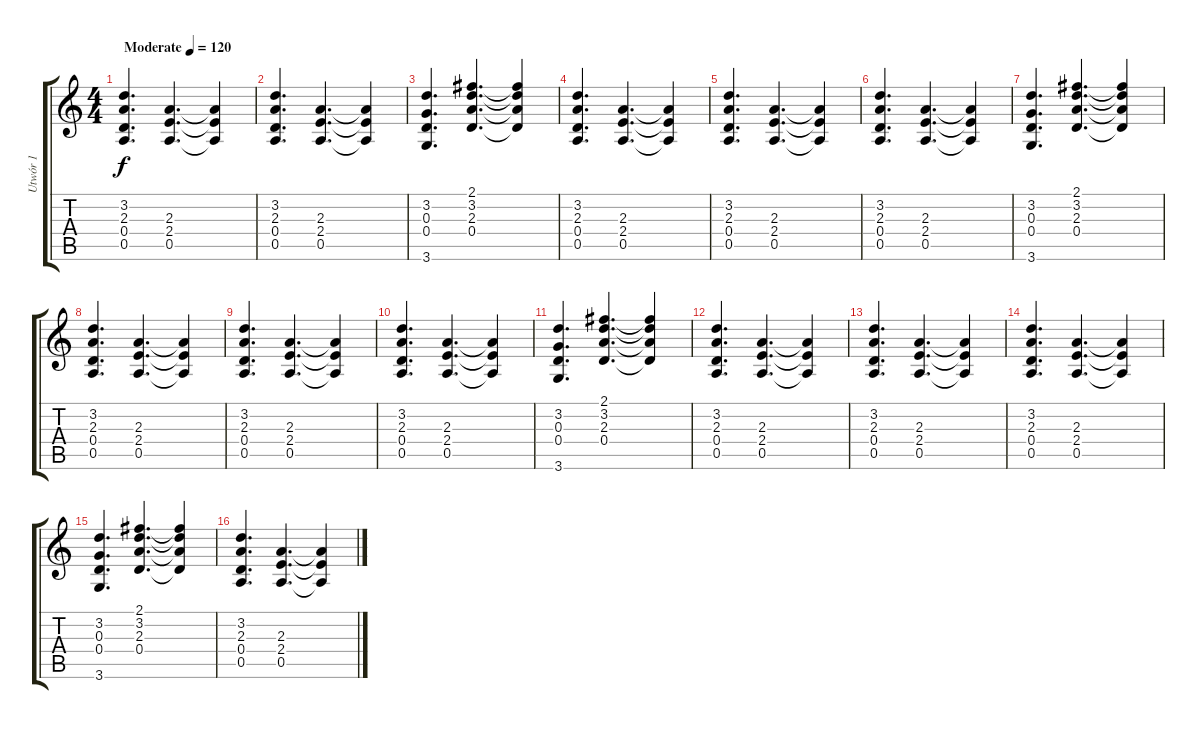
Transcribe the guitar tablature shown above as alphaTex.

\track ("Utwór 1" "Utwór 1") {instrument overdrivenguitar}
\staff {score tabs}
\tuning (E4 B3 G3 D3 A2 E2) {hide}
\ts (4 4)
\tempo (120 "Moderate")
\clef g2
\ks c
(3.2 2.3 0.4 0.5).4{d dy f instrument overdrivenguitar} (2.3 2.4 0.5).4{d} (2.3{t} 2.4{t} 0.5{t}).4 |
(3.2 2.3 0.4 0.5).4{d} (2.3 2.4 0.5).4{d} (2.3{t} 2.4{t} 0.5{t}).4 |
(3.2 0.3 0.4 3.6).4{d} (2.1 3.2 2.3 0.4).4{d} (2.1{t} 3.2{t} 2.3{t} 0.4{t}).4 |
(3.2 2.3 0.4 0.5).4{d} (2.3 2.4 0.5).4{d} (2.3{t} 2.4{t} 0.5{t}).4 |
(3.2 2.3 0.4 0.5).4{d} (2.3 2.4 0.5).4{d} (2.3{t} 2.4{t} 0.5{t}).4 |
(3.2 2.3 0.4 0.5).4{d} (2.3 2.4 0.5).4{d} (2.3{t} 2.4{t} 0.5{t}).4 |
(3.2 0.3 0.4 3.6).4{d} (2.1 3.2 2.3 0.4).4{d} (2.1{t} 3.2{t} 2.3{t} 0.4{t}).4 |
(3.2 2.3 0.4 0.5).4{d} (2.3 2.4 0.5).4{d} (2.3{t} 2.4{t} 0.5{t}).4 |
(3.2 2.3 0.4 0.5).4{d} (2.3 2.4 0.5).4{d} (2.3{t} 2.4{t} 0.5{t}).4 |
(3.2 2.3 0.4 0.5).4{d} (2.3 2.4 0.5).4{d} (2.3{t} 2.4{t} 0.5{t}).4 |
(3.2 0.3 0.4 3.6).4{d} (2.1 3.2 2.3 0.4).4{d} (2.1{t} 3.2{t} 2.3{t} 0.4{t}).4 |
(3.2 2.3 0.4 0.5).4{d} (2.3 2.4 0.5).4{d} (2.3{t} 2.4{t} 0.5{t}).4 |
(3.2 2.3 0.4 0.5).4{d} (2.3 2.4 0.5).4{d} (2.3{t} 2.4{t} 0.5{t}).4 |
(3.2 2.3 0.4 0.5).4{d} (2.3 2.4 0.5).4{d} (2.3{t} 2.4{t} 0.5{t}).4 |
(3.2 0.3 0.4 3.6).4{d} (2.1 3.2 2.3 0.4).4{d} (2.1{t} 3.2{t} 2.3{t} 0.4{t}).4 |
(3.2 2.3 0.4 0.5).4{d} (2.3 2.4 0.5).4{d} (2.3{t} 2.4{t} 0.5{t}).4
